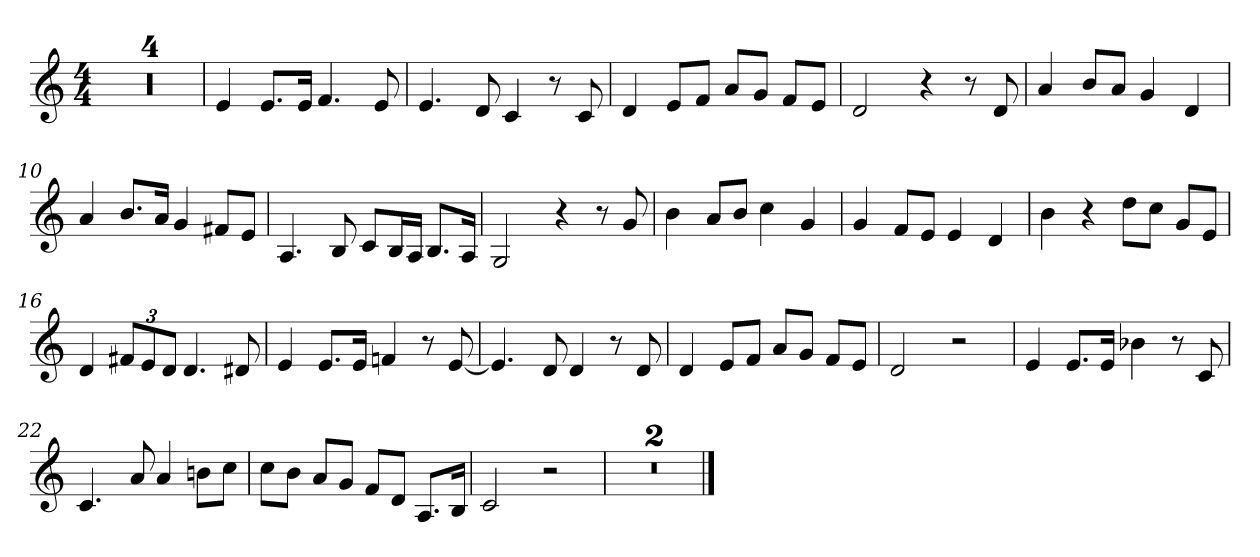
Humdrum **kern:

**kern
*part1
*staff1
*clefG2
*k[]
*M4/4
=1
1r
=2
1r
=3
1r
=4
1r
=5
4e/
8.e/L
16e/Jk
4.f/
8e/
=6
4.e/
8d/
4c/
8r
8c/
=7
4d/
8e/L
8f/J
8a/L
8g/J
8f/L
8e/J
=8
2d/
4r
8r
8d/
=9
4a/
8b/L
8a/J
4g/
4d/
=10
4a/
8.b/L
16a/Jk
4g/
8f#X/L
8e/J
!!LO:LB:g=z
=11
4.A/
8B/
8c/L
16B/L
16A/JJ
8.B/L
16A/Jk
=12
2G/
4r
8r
8g/
=13
4b\
8a/L
8b/J
4cc\
4g/
=14
4g/
8f/L
8e/J
4e/
4d/
=15
4b\
4r
8dd\L
8cc\J
8g/L
8e/J
=16
4d/
12f#X/L
12e/
12d/J
4.d/
8d#X/
=17
4e/
8.e/L
16e/Jk
4fn/
8r
[8e/
!!LO:LB:g=z
=18
4.e/]
8d/
4d/
8r
8d/
=19
4d/
8e/L
8f/J
8a/L
8g/J
8f/L
8e/J
=20
2d/
2r
=21
4e/
8.e/L
16e/Jk
4b-X\
8r
8c/
=22
4.c/
8a/
4a/
8bn\L
8cc\J
=23
8cc\L
8b\J
8a/L
8g/J
8f/L
8d/J
8.A/L
16B/Jk
=24
2c/
2r
=25
1r
=26
1r
==
*-
